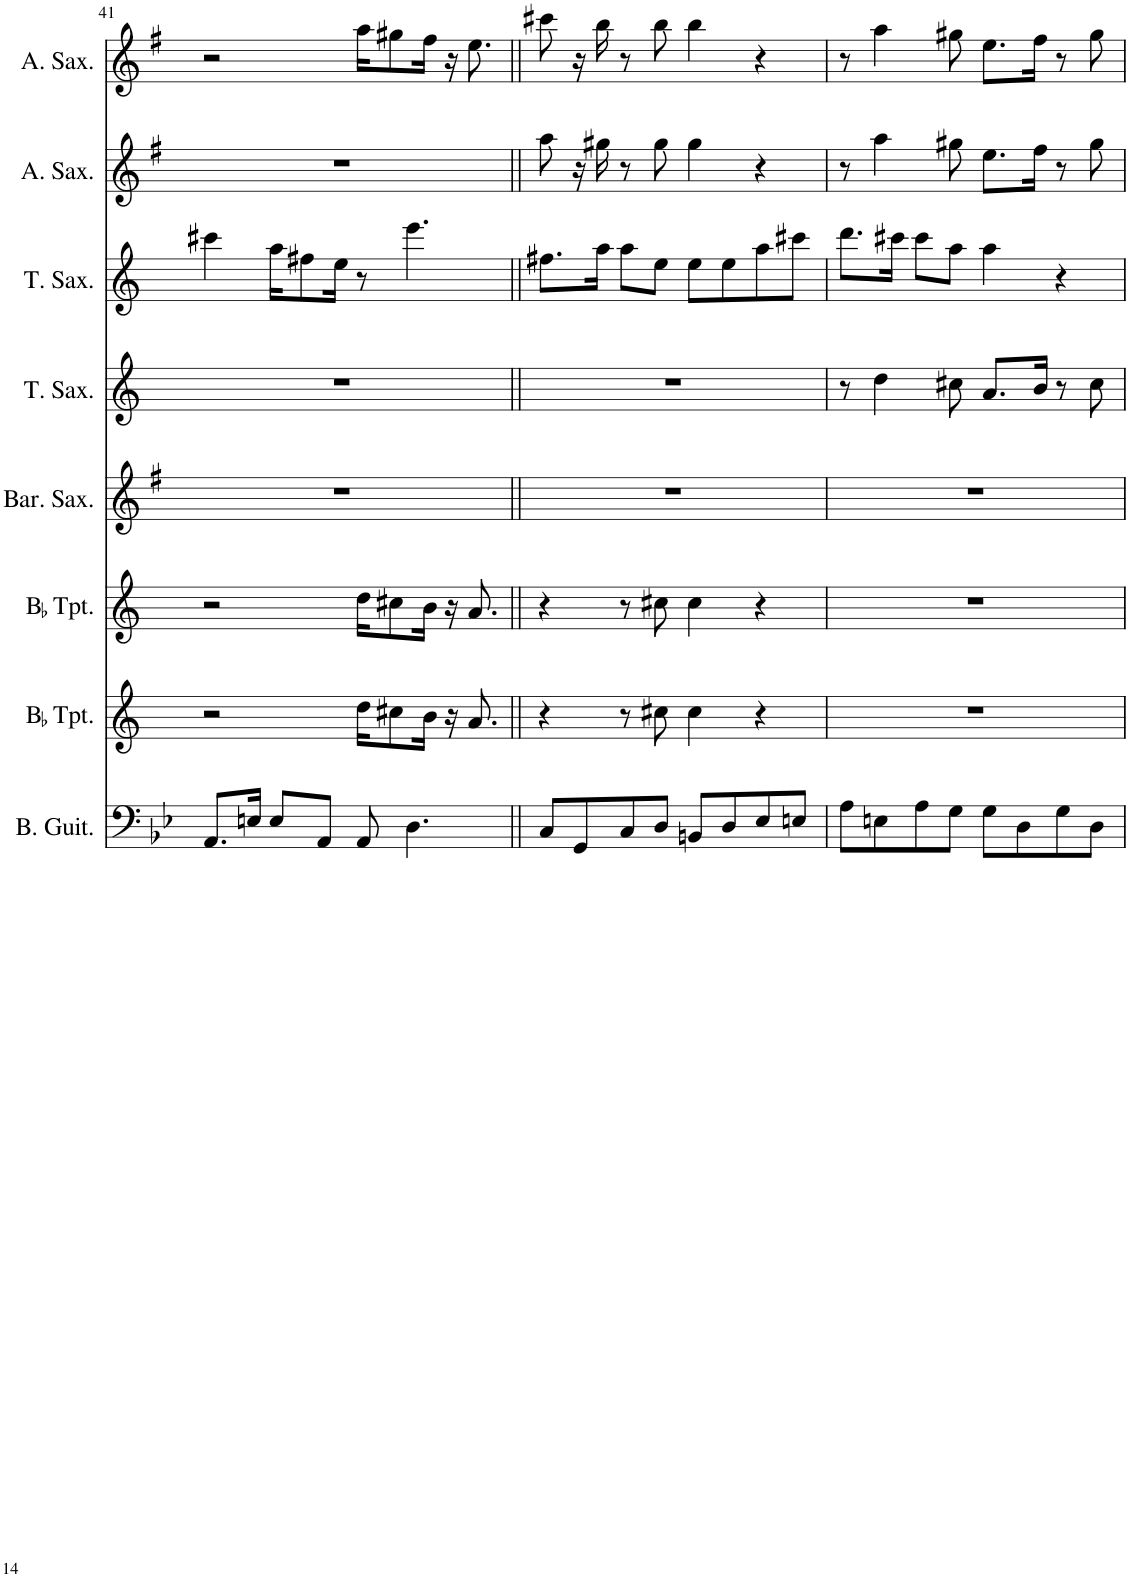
**kern	**kern	**kern	**kern	**kern	**kern	**kern	**kern
*part8	*part7	*part6	*part5	*part4	*part3	*part2	*part1
*staff8	*staff7	*staff6	*staff5	*staff4	*staff3	*staff2	*staff1
*I"Acoustic Bass	*I"BaccidentalFlat Trumpet	*I"BaccidentalFlat Trumpet	*I"Baritone Saxophone	*I"Tenor Saxophone	*I"Tenor Saxophone	*I"Alto Saxophone	*I"Alto Saxophone
*	*I'BaccidentalFlat Tpt.	*I'BaccidentalFlat Tpt.	*I'Bar. Sax.	*I'T. Sax.	*I'T. Sax.	*I'A. Sax.	*I'A. Sax.
!!LO:PB:g=z
*clefF4	*clefG2	*clefG2	*clefG2	*clefG2	*clefG2	*clefG2	*clefG2
*Trd7c12	*Trd1c2	*Trd1c2	*Trd12c21	*Trd8c14	*Trd8c14	*Trd5c9	*Trd5c9
*k[b-e-]	*k[]	*k[]	*k[f#]	*k[]	*k[]	*k[f#]	*k[f#]
*M4/4	*M4/4	*M4/4	*M4/4	*M4/4	*M4/4	*M4/4	*M4/4
=41	=41	=41	=41	=41	=41	=41	=41
8.AA/L	2r	2r	1r	1r	4ccc#X\	1r	2r
16En/Jk	.	.	.	.	.	.	.
8E/L	.	.	.	.	16aa\KL	.	.
.	.	.	.	.	8ff#X\	.	.
8AA/J	.	.	.	.	.	.	.
.	.	.	.	.	16ee\Jk	.	.
8AA/	16dd\KL	16dd\KL	.	.	8r	.	16aa\KL
.	8cc#X\	8cc#X\	.	.	.	.	8gg#X\
4.D\	.	.	.	.	4.eee\	.	.
.	16b\Jk	16b\Jk	.	.	.	.	16ff#\Jk
.	16r	16r	.	.	.	.	16r
.	8.a/	8.a/	.	.	.	.	8.ee\
=42||	=42||	=42||	=42||	=42||	=42||	=42||	=42||
8C/L	4r	4r	1r	1r	8.ff#X\L	8aa\	8ccc#X\
8GG/	.	.	.	.	.	16r	16r
.	.	.	.	.	16aa\Jk	16gg#X\	16bb\
8C/	8r	8r	.	.	8aa\L	8r	8r
8D/J	8cc#X\	8cc#X\	.	.	8ee\J	8gg#\	8bb\
8BBn/L	4cc#\	4cc#\	.	.	8ee\L	4gg#\	4bb\
8D/	.	.	.	.	8ee\	.	.
8E-/	4r	4r	.	.	8aa\	4r	4r
8En/J	.	.	.	.	8ccc#X\J	.	.
=43	=43	=43	=43	=43	=43	=43	=43
8A\L	1r	1r	1r	8r	8.ddd\L	8r	8r
8En\	.	.	.	4dd\	.	4aa\	4aa\
.	.	.	.	.	16ccc#X\Jk	.	.
8A\	.	.	.	.	8ccc#\L	.	.
8G\J	.	.	.	8cc#X\	8aa\J	8gg#X\	8gg#X\
8G\L	.	.	.	8.a/L	4aa\	8.ee\L	8.ee\L
8D\	.	.	.	.	.	.	.
.	.	.	.	16b/Jk	.	16ff#\Jk	16ff#\Jk
8G\	.	.	.	8r	4r	8r	8r
8D\J	.	.	.	8cc#\	.	8gg#\	8gg#\
=	=	=	=	=	=	=	=
*-	*-	*-	*-	*-	*-	*-	*-
